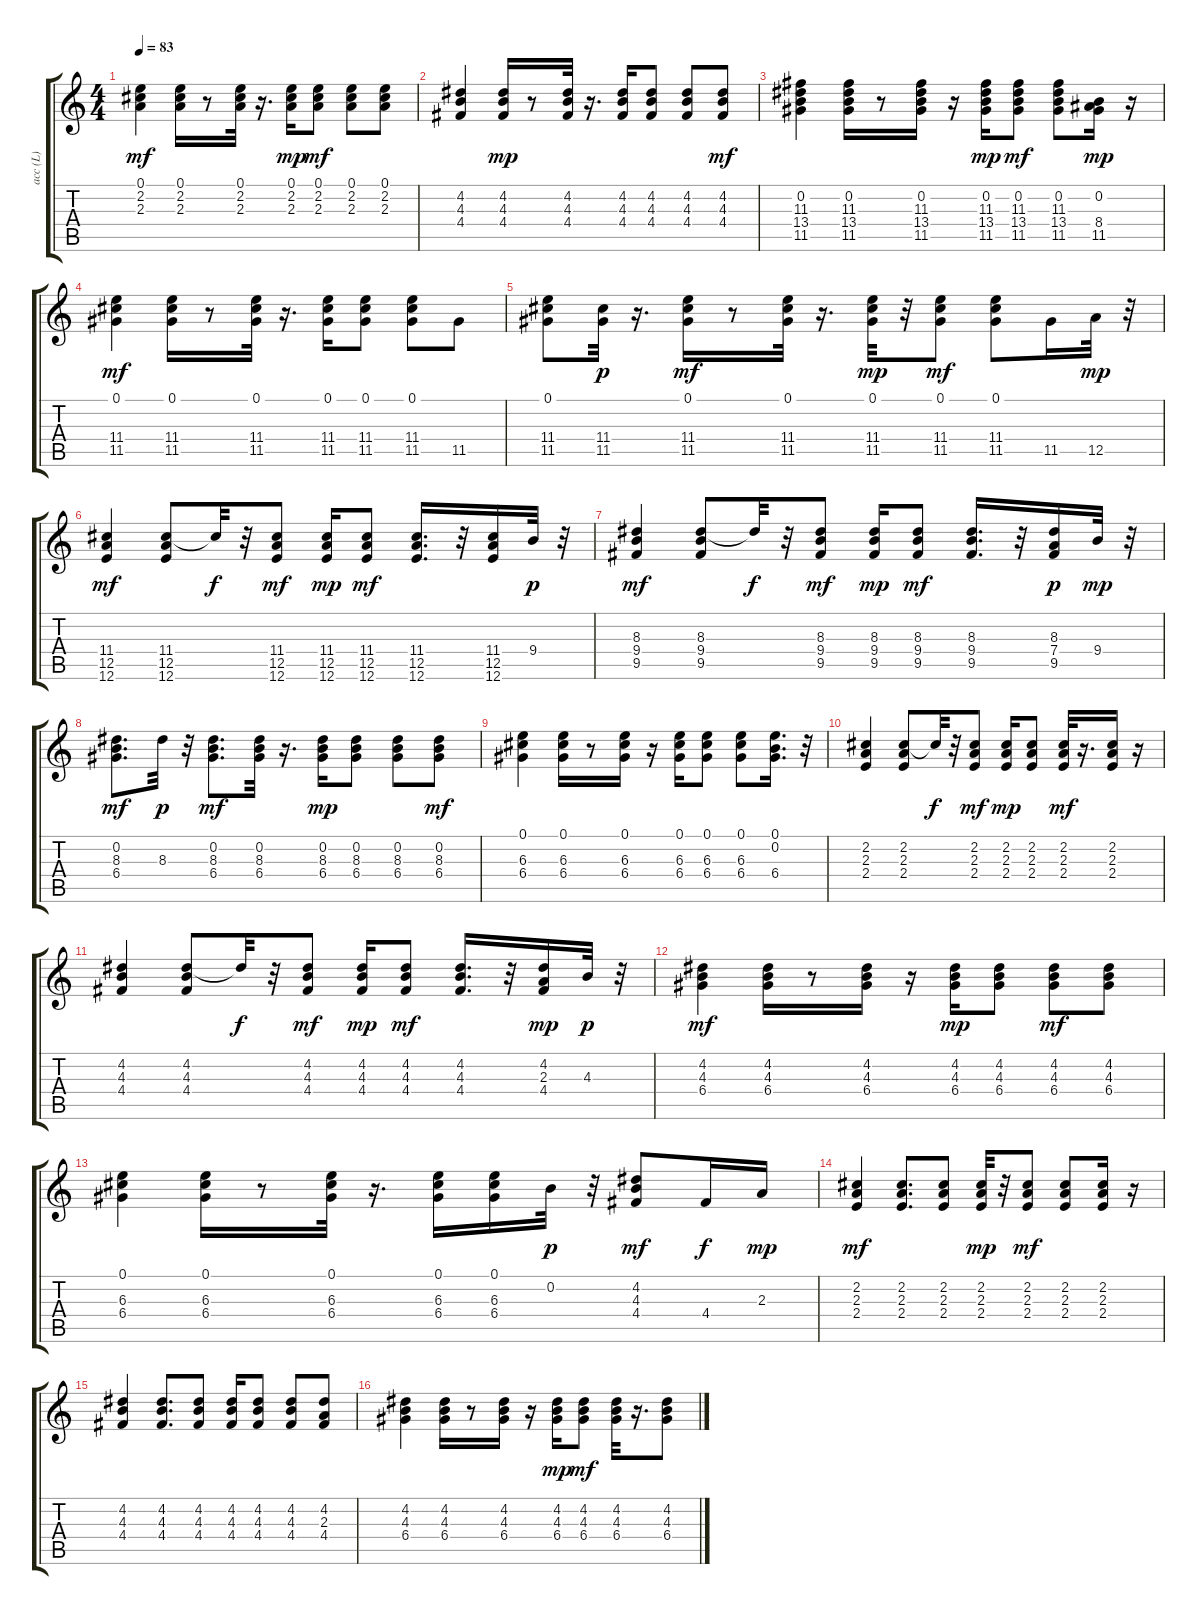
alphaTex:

\track ("acc (L)" "acc (L)") {instrument acousticguitarsteel}
\staff {score tabs}
\tuning (E4 B3 G3 D3 A2 E2) {hide}
\ts (4 4)
\tempo 83
\clef g2
\ks c
(0.1 2.2 2.3).4{dy mf} (0.1 2.2 2.3).16 r.8 (0.1 2.2 2.3).32 r.16{d} (0.1 2.2 2.3).16{dy mp} (0.1 2.2 2.3).8{dy mf} (0.1 2.2 2.3).8 (0.1 2.2 2.3).8 |
(4.2 4.3 4.4).4 (4.2 4.3 4.4).16{dy mp} r.8 (4.2 4.3 4.4).32 r.16{d} (4.2 4.3 4.4).16 (4.2 4.3 4.4).8 (4.2 4.3 4.4).8 (4.2 4.3 4.4).8{dy mf} |
(0.2 11.3 13.4 11.5).4 (0.2 11.3 13.4 11.5).16 r.8 (0.2 11.3 13.4 11.5).16 r.16 (0.2 11.3 13.4 11.5).16{dy mp} (0.2 11.3 13.4 11.5).8{dy mf} (0.2 11.3 13.4 11.5).8 (0.2 8.4 11.5).16{dy mp} r.16 |
(0.1 11.4 11.5).4{dy mf} (0.1 11.4 11.5).16 r.8 (0.1 11.4 11.5).32 r.16{d} (0.1 11.4 11.5).16 (0.1 11.4 11.5).8 (0.1 11.4 11.5).8 11.5.8 |
(0.1 11.4 11.5).8 (11.4 11.5).32{dy p} r.16{d} (0.1 11.4 11.5).16{dy mf} r.8 (0.1 11.4 11.5).32 r.16{d} (0.1 11.4 11.5).32{dy mp} r.32 (0.1 11.4 11.5).8{dy mf} (0.1 11.4 11.5).8 11.5.16 12.5.32{dy mp} r.32 |
(11.4 12.5 12.6).4{dy mf} (11.4 12.5 12.6).8 11.4{t}.32{dy f} r.32 (11.4 12.5 12.6).8{dy mf} (11.4 12.5 12.6).16{dy mp} (11.4 12.5 12.6).8{dy mf} (11.4 12.5 12.6).16{d} r.32 (11.4 12.5 12.6).16 9.4.32{dy p} r.32 |
(8.3 9.4 9.5).4{dy mf} (8.3 9.4 9.5).8 8.3{t}.32{dy f} r.32 (8.3 9.4 9.5).8{dy mf} (8.3 9.4 9.5).16{dy mp} (8.3 9.4 9.5).8{dy mf} (8.3 9.4 9.5).16{d} r.32 (8.3 7.4 9.5).16{dy p} 9.4.32{dy mp} r.32 |
(0.2 8.3 6.4).8{d dy mf} 8.3.32{dy p} r.32 (0.2 8.3 6.4).8{d dy mf} (0.2 8.3 6.4).32 r.16{d} (0.2 8.3 6.4).16{dy mp} (0.2 8.3 6.4).8 (0.2 8.3 6.4).8 (0.2 8.3 6.4).8{dy mf} |
(0.1 6.3 6.4).4 (0.1 6.3 6.4).16 r.8 (0.1 6.3 6.4).16 r.16 (0.1 6.3 6.4).16 (0.1 6.3 6.4).8 (0.1 6.3 6.4).8 (0.1 0.2 6.4).16{d} r.32 |
(2.2 2.3 2.4).4 (2.2 2.3 2.4).8 2.2{t}.32{dy f} r.32 (2.2 2.3 2.4).8{dy mf} (2.2 2.3 2.4).16{dy mp} (2.2 2.3 2.4).8 (2.2 2.3 2.4).32{dy mf} r.16{d} (2.2 2.3 2.4).16 r.16 |
(4.2 4.3 4.4).4 (4.2 4.3 4.4).8 4.2{t}.32{dy f} r.32 (4.2 4.3 4.4).8{dy mf} (4.2 4.3 4.4).16{dy mp} (4.2 4.3 4.4).8{dy mf} (4.2 4.3 4.4).16{d} r.32 (4.2 2.3 4.4).16{dy mp} 4.3.32{dy p} r.32 |
(4.2 4.3 6.4).4{dy mf} (4.2 4.3 6.4).16 r.8 (4.2 4.3 6.4).16 r.16 (4.2 4.3 6.4).16{dy mp} (4.2 4.3 6.4).8 (4.2 4.3 6.4).8{dy mf} (4.2 4.3 6.4).8 |
(0.1 6.3 6.4).4 (0.1 6.3 6.4).16 r.8 (0.1 6.3 6.4).32 r.16{d} (0.1 6.3 6.4).16 (0.1 6.3 6.4).16 0.2.32{dy p} r.32 (4.2 4.3 4.4).8{dy mf} 4.4.16{dy f} 2.3.16{dy mp} |
(2.2 2.3 2.4).4{dy mf} (2.2 2.3 2.4).8{d} (2.2 2.3 2.4).8 (2.2 2.3 2.4).32{dy mp} r.32 (2.2 2.3 2.4).8{dy mf} (2.2 2.3 2.4).8 (2.2 2.3 2.4).16 r.16 |
(4.2 4.3 4.4).4 (4.2 4.3 4.4).8{d} (4.2 4.3 4.4).8 (4.2 4.3 4.4).16 (4.2 4.3 4.4).8 (4.2 4.3 4.4).8 (4.2 2.3 4.4).8 |
(4.2 4.3 6.4).4 (4.2 4.3 6.4).16 r.8 (4.2 4.3 6.4).16 r.16 (4.2 4.3 6.4).16{dy mp} (4.2 4.3 6.4).8{dy mf} (4.2 4.3 6.4).32 r.16{d} (4.2 4.3 6.4).8
